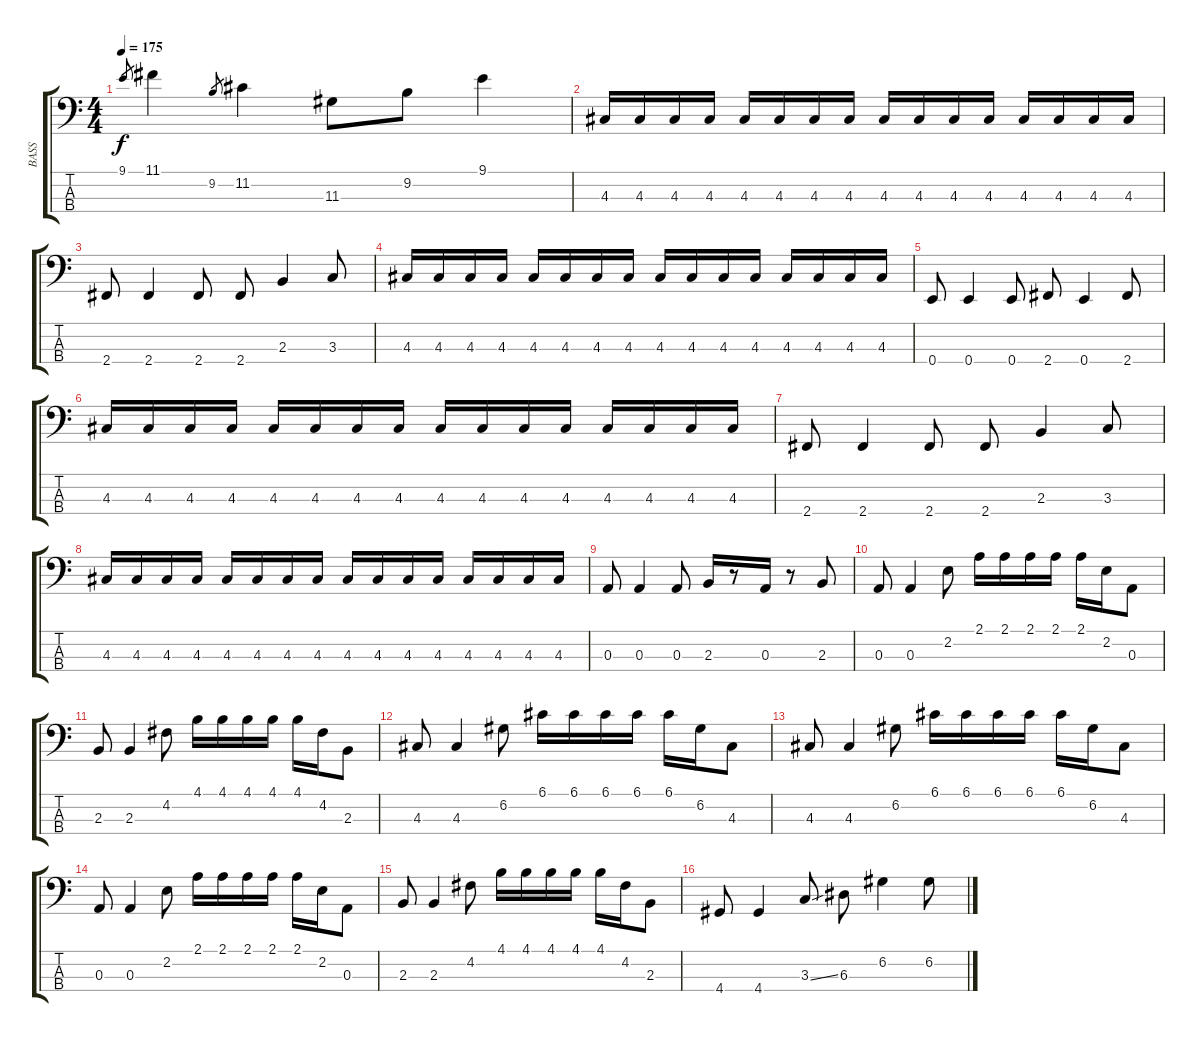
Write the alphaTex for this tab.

\track ("BASS" "BASS") {instrument electricbasspick}
\staff {score tabs}
\tuning (G2 D2 A1 E1) {hide}
\ts (4 4)
\tempo 175
\clef f4
\ks c
9.1.8{gr dy f} 11.1.4 9.2.8{gr} 11.2.4 11.3.8 9.2.8 9.1.4 |
4.3.16 4.3.16 4.3.16 4.3.16 4.3.16 4.3.16 4.3.16 4.3.16 4.3.16 4.3.16 4.3.16 4.3.16 4.3.16 4.3.16 4.3.16 4.3.16 |
2.4.8 2.4.4 2.4.8 2.4.8 2.3.4 3.3.8 |
4.3.16 4.3.16 4.3.16 4.3.16 4.3.16 4.3.16 4.3.16 4.3.16 4.3.16 4.3.16 4.3.16 4.3.16 4.3.16 4.3.16 4.3.16 4.3.16 |
0.4.8 0.4.4 0.4.8 2.4.8 0.4.4 2.4.8 |
4.3.16 4.3.16 4.3.16 4.3.16 4.3.16 4.3.16 4.3.16 4.3.16 4.3.16 4.3.16 4.3.16 4.3.16 4.3.16 4.3.16 4.3.16 4.3.16 |
2.4.8 2.4.4 2.4.8 2.4.8 2.3.4 3.3.8 |
4.3.16 4.3.16 4.3.16 4.3.16 4.3.16 4.3.16 4.3.16 4.3.16 4.3.16 4.3.16 4.3.16 4.3.16 4.3.16 4.3.16 4.3.16 4.3.16 |
0.3.8 0.3.4 0.3.8 2.3.16 r.8 0.3.16 r.8 2.3.8 |
0.3.8 0.3.4 2.2.8 2.1.16 2.1.16 2.1.16 2.1.16 2.1.16 2.2.16 0.3.8 |
2.3.8 2.3.4 4.2.8 4.1.16 4.1.16 4.1.16 4.1.16 4.1.16 4.2.16 2.3.8 |
4.3.8 4.3.4 6.2.8 6.1.16 6.1.16 6.1.16 6.1.16 6.1.16 6.2.16 4.3.8 |
4.3.8 4.3.4 6.2.8 6.1.16 6.1.16 6.1.16 6.1.16 6.1.16 6.2.16 4.3.8 |
0.3.8 0.3.4 2.2.8 2.1.16 2.1.16 2.1.16 2.1.16 2.1.16 2.2.16 0.3.8 |
2.3.8 2.3.4 4.2.8 4.1.16 4.1.16 4.1.16 4.1.16 4.1.16 4.2.16 2.3.8 |
4.4.8 4.4.4 3.3{ss}.8 6.3.8 6.2.4 6.2.8
